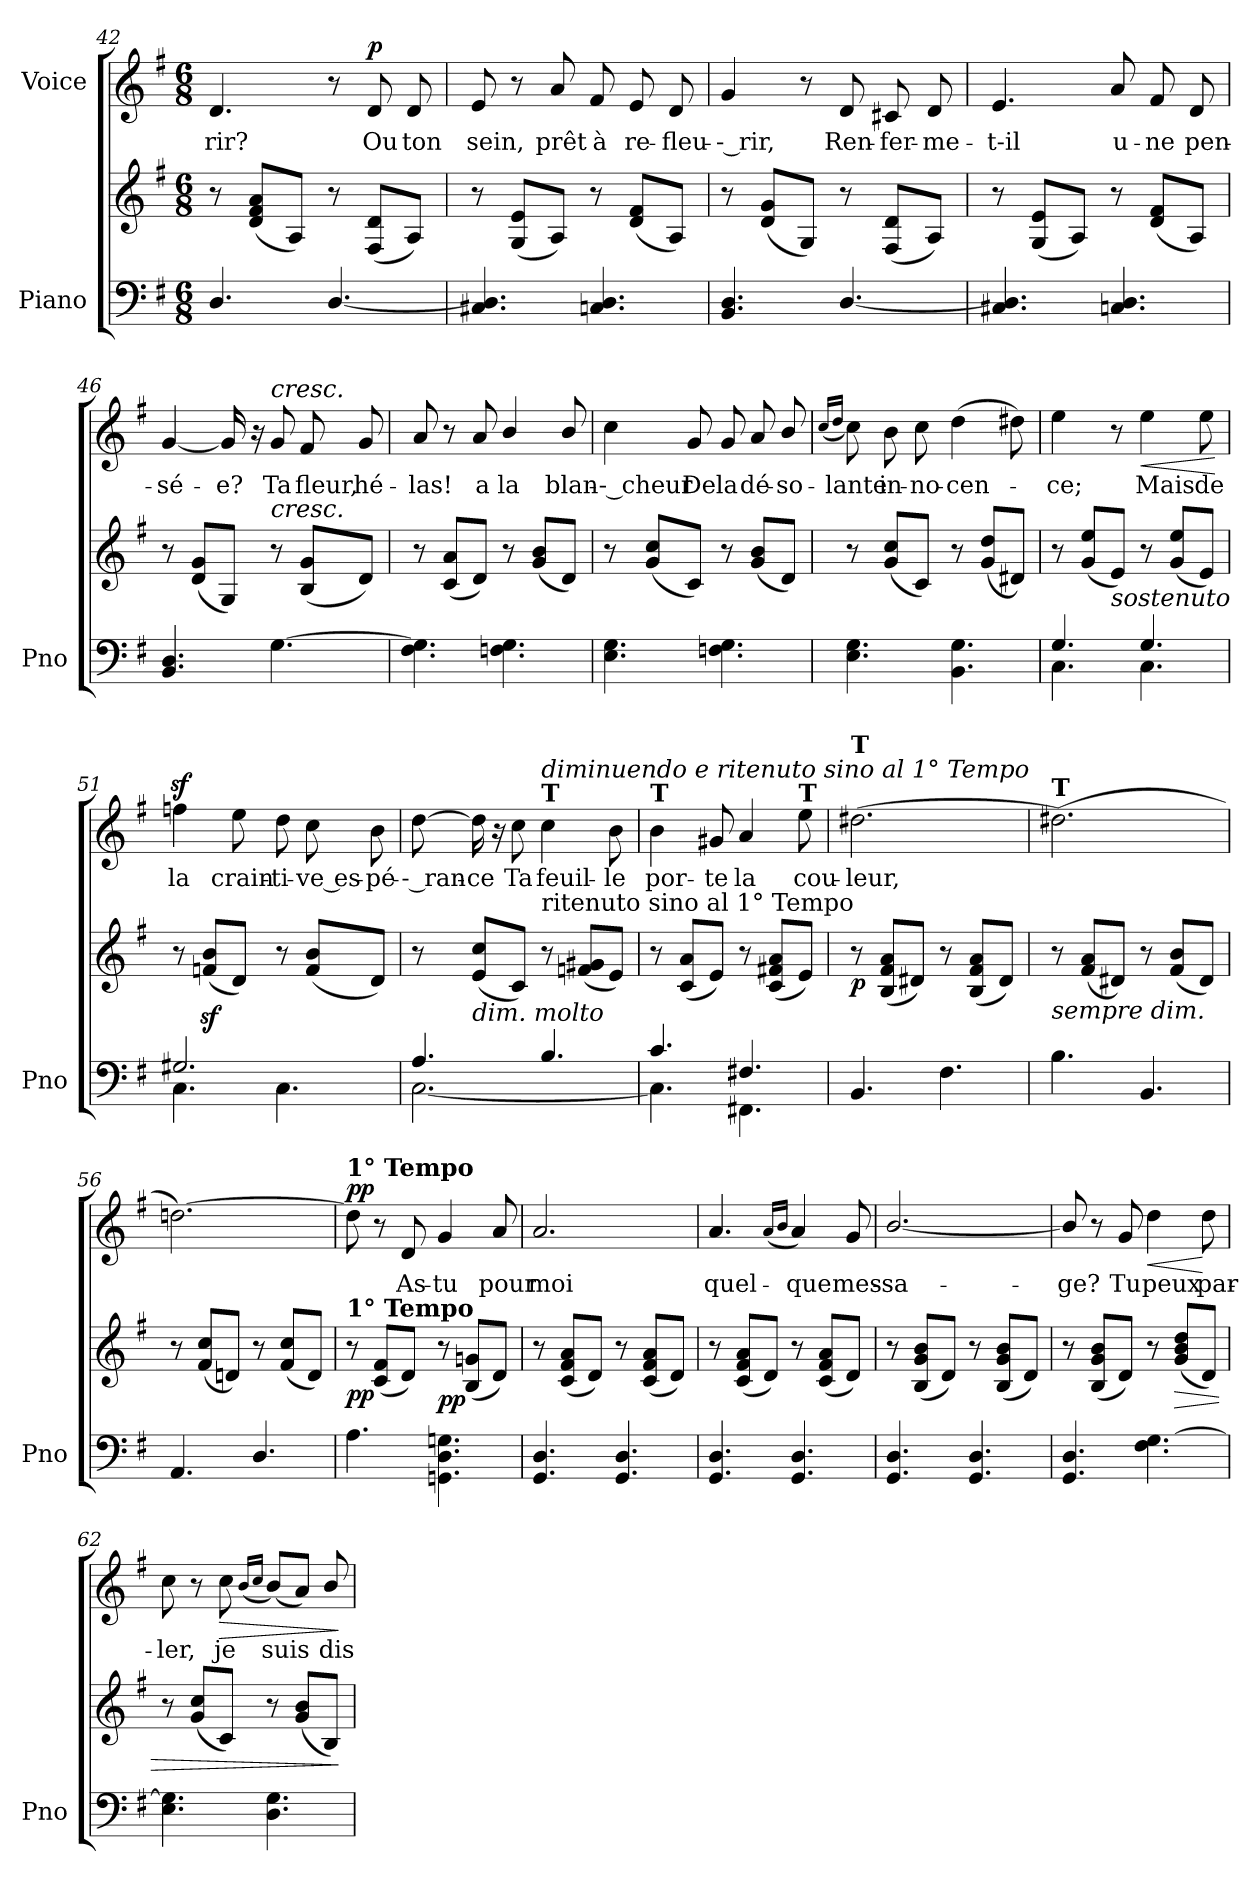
**kern	**kern	**dynam	**kern	**text	**dynam
*part2	*part2	*part2	*part1	*part1	*part1
*staff3	*staff2	*staff2/3	*staff1	*staff1	*staff1
*I"Piano	*	*	*I"Voice	*	*
*I'Pno	*	*	*	*	*
*clefF4	*clefG2	*	*clefG2	*	*
*k[f#]	*k[f#]	*	*k[f#]	*	*
*M6/8	*M6/8	*	*M6/8	*	*
=42	=42	=42	=42	=42	=42
!	!	!	!	!LO:LY:b	!
4.D/	8r	.	4.d/	-rir?	.
.	(<8d/ 8f#/ 8a/L	.	.	.	.
.	8A/J)	.	.	.	.
[4.D/	8r	.	8r	.	.
!	!	!	!	!LO:LY:b	!LO:DY:a
.	(<8F#/ 8d/L	.	8d/	Ou	p
!	!	!	!	!LO:LY:b	!
.	8A/J)	.	8d/	ton	.
=43	=43	=43	=43	=43	=43
!	!	!	!	!LO:LY:b	!
4.C#X/ 4.D/]	8r	.	8e/	sein,	.
.	(<8G/ 8e/L	.	8r	.	.
!	!	!	!	!LO:LY:b	!
.	8A/J)	.	8a/	prêt	.
!	!	!	!	!LO:LY:b	!
4.Cn/ 4.D/	8r	.	8f#/	à	.
!	!	!	!	!LO:LY:b	!
.	(<8d/ 8f#/L	.	8e/	re-	.
!	!	!	!	!LO:LY:b	!
.	8A/J)	.	8d/	-fleu-	.
!!LO:LB:g=z
=44	=44	=44	=44	=44	=44
!	!	!	!	!LO:LY:b	!
4.BB/ 4.D/	8r	.	4g/	-- rir,	.
.	(<8d/ 8g/L	.	.	.	.
.	8G/J)	.	8r	.	.
!	!	!	!	!LO:LY:b	!
[4.D/	8r	.	8d/	Ren-	.
!	!	!	!	!LO:LY:b	!
.	(<8F#/ 8d/L	.	8c#X/	-fer-	.
!	!	!	!	!LO:LY:b	!
.	8A/J)	.	8d/	-me-	.
=45	=45	=45	=45	=45	=45
!	!	!	!	!LO:LY:b	!
4.C#X/ 4.D/]	8r	.	4.e/	-t-il	.
.	(<8G/ 8e/L	.	.	.	.
.	8A/J)	.	.	.	.
!	!	!	!	!LO:LY:b	!
4.Cn/ 4.D/	8r	.	8a/	u-	.
!	!	!	!	!LO:LY:b	!
.	(<8d/ 8f#/L	.	8f#/	-ne	.
!	!	!	!	!LO:LY:b	!
.	8A/J)	.	8d/	pen-	.
=46	=46	=46	=46	=46	=46
!	!	!	!	!LO:LY:b	!
4.BB/ 4.D/	8r	.	[4g/	-sé-	.
.	(<8d/ 8g/L	.	.	.	.
!	!	!	!	!LO:LY:b	!
.	8G/J)	.	16g/]	-e?	.
.	.	.	16r	.	.
!	!	!	!LO:TX:a:i:t=cresc.	!	!
!	!LO:TX:a:i:t=cresc.	!	!	!	!
!	!	!	!	!LO:LY:b	!
[4.G\	8r	.	8g/	Ta	.
!	!	!	!	!LO:LY:b	!
.	(<8B/ 8g/L	.	8f#/	fleur,	.
!	!	!	!	!LO:LY:b	!
.	8d/J)	.	8g/	hé-	.
=47	=47	=47	=47	=47	=47
!	!	!	!	!LO:LY:b	!
4.F#\ 4.G\]	8r	.	8a/	-las!	.
.	(<8c/ 8a/L	.	8r	.	.
!	!	!	!	!LO:LY:b	!
.	8d/J)	.	8a/	a	.
!	!	!	!	!LO:LY:b	!
4.Fn\ 4.G\	8r	.	4b/	la	.
.	(<8g/ 8b/L	.	.	.	.
!	!	!	!	!LO:LY:b	!
.	8d/J)	.	8b/	blan-	.
!!LO:LB:g=z
=48	=48	=48	=48	=48	=48
!	!	!	!	!LO:LY:b	!
4.E\ 4.G\	8r	.	4cc\	-- cheur	.
.	(<8g/ 8cc/L	.	.	.	.
!	!	!	!	!LO:LY:b	!
.	8c/J)	.	8g/	De	.
!	!	!	!	!LO:LY:b	!
4.Fn\ 4.G\	8r	.	8g/	la	.
!	!	!	!	!LO:LY:b	!
.	(<8g/ 8b/L	.	8a/	dé-	.
!	!	!	!	!LO:LY:b	!
.	8d/J)	.	8b/	-so-	.
=49	=49	=49	=49	=49	=49
.	.	.	(<16qcc/LL	.	.
.	.	.	16qdd/JJ	.	.
!	!	!	!	!LO:LY:b	!
4.E\ 4.G\	8r	.	8cc\)	-lante	.
!	!	!	!	!LO:LY:b	!
.	(<8g/ 8cc/L	.	8b\	in-	.
!	!	!	!	!LO:LY:b	!
.	8c/J)	.	8cc\	-no-	.
!	!	!	!	!LO:LY:b	!
4.BB\ 4.G\	8r	.	(>4dd\	-cen-	.
.	(<8g/ 8dd/L	.	.	.	.
.	8d#X/J)	.	8dd#X\)	.	.
=50	=50	=50	=50	=50	=50
*^	*	*	*	*	*
!	!	!	!	!	!LO:LY:b	!
4.G/	4.C\	8r	.	4ee\	-ce;	.
.	.	(<8g/ 8ee/L	.	.	.	.
!	!	!LO:TX:b:i:t=sostenuto	!	!	!	!
.	.	8e/J)	.	8r	.	.
!	!	!	!	!	!LO:LY:b	!LO:HP:b
4.G/	4.C\	8r	.	4ee\	Mais	<
.	.	(<8g/ 8ee/L	.	.	.	.
!	!	!	!	!	!LO:LY:b	!
.	.	8e/J)	.	8ee\	de	.
*v	*v	*	*	*	*	*
.	.	.	.	.	[
=51	=51	=51	=51	=51	=51
*^	*	*	*	*	*
!	!	!	!	!	!LO:LY:b	!
2.G#X/	4.C\	8r	.	4ffnz>\	la	.
.	.	(<8fn/z> 8b/z>L	.	.	.	.
!	!	!	!	!	!LO:LY:b	!
.	.	8d/J)	.	8ee\	crain-	.
!	!	!	!	!	!LO:LY:b	!
.	4.C\	8r	.	8dd\	-ti-	.
!	!	!	!	!	!LO:LY:b	!
.	.	(<8f/ 8b/L	.	8cc\	-ve es-	.
!	!	!	!	!	!LO:LY:b	!
.	.	8d/J)	.	8b\	-pé-	.
!!LO:LB:g=z
=52	=52	=52	=52	=52	=52	=52
!	!	!	!	!	!LO:LY:b	!
4.A/	[2.C\	8r	.	[8dd\	-- ran-	.
!	!	!LO:TX:b:i:t=dim. molto	!	!	!	!
!	!	!	!	!	!LO:LY:b	!
.	.	(<8e/ 8cc/L	.	16dd\]	-ce	.
.	.	.	.	16r	.	.
!	!	!	!	!	!LO:LY:b	!
.	.	8c/J)	.	8cc\	Ta	.
!	!	!	!	!LO:TX:a:B:t=T	!	!
!	!	!	!	!LO:TX:a:i:t=diminuendo e ritenuto sino al 1° Tempo	!	!
!	!	!LO:TX:a:t=ritenuto sino al 1° Tempo	!	!	!	!
!	!	!	!	!	!LO:LY:b	!
4.B/	.	8r	.	4cc\	feuil-	.
.	.	(<8fn/ 8g#X/L	.	.	.	.
!	!	!	!	!	!LO:LY:b	!
.	.	8e/J)	.	8b\	-le	.
=53	=53	=53	=53	=53	=53	=53
!	!	!	!	!LO:TX:a:B:t=T	!	!
!	!	!	!	!	!LO:LY:b	!
4.c/	4.C\]	8r	.	4b\	por-	.
.	.	(<8c/ 8a/L	.	.	.	.
!	!	!	!	!	!LO:LY:b	!
.	.	8e/J)	.	8g#X/	-te	.
!	!	!	!	!	!LO:LY:b	!
4.F#X/	4.FF#X\	8r	.	4a/	la	.
.	.	(<8c/ 8f#X/ 8a/L	.	.	.	.
!	!	!	!	!LO:TX:a:B:t=T	!	!
!	!	!	!	!	!LO:LY:b	!
.	.	8e/J)	.	8ee\	cou-	.
*v	*v	*	*	*	*	*
=54	=54	=54	=54	=54	=54
!	!	!	!LO:TX:a:B:t=T	!	!
!	!	!LO:DY:b	!	!LO:LY:b	!
4.BB/	8r	p	[2.dd#X\	-leur,	.
.	(<8B/ 8f#/ 8a/L	.	.	.	.
.	8d#X/J)	.	.	.	.
4.F#\	8r	.	.	.	.
.	(<8B/ 8f#/ 8a/L	.	.	.	.
.	8d#/J)	.	.	.	.
=55	=55	=55	=55	=55	=55
!	!	!	!LO:TX:a:B:t=T	!	!
!	!LO:TX:b:i:t=sempre dim.	!	!	!	!
4.B\	8r	.	(>2.dd#X\]	.	.
.	(<8f#/ 8a/L	.	.	.	.
.	8d#X/J)	.	.	.	.
4.BB/	8r	.	.	.	.
.	(<8f#/ 8b/L	.	.	.	.
.	8d#/J)	.	.	.	.
=56	=56	=56	=56	=56	=56
4.AA/	8r	.	[2.ddn\)	.	.
.	(<8f#/ 8cc/L	.	.	.	.
.	8dn/J)	.	.	.	.
4.D/	8r	.	.	.	.
.	(<8f#/ 8cc/L	.	.	.	.
.	8d/J)	.	.	.	.
!!LO:PB:g=z
=57	=57	=57	=57	=57	=57
!	!	!	!LO:TX:a:B:t=1° Tempo	!	!
!	!LO:TX:a:B:t=1° Tempo	!	!	!	!
!	!	!LO:DY:b	!	!	!LO:DY:a
4.A\	8r	pp	8ddn\]	.	pp
.	(<8c/ 8f#/L	.	8r	.	.
!	!	!	!	!LO:LY:b	!
.	8d/J)	.	8d/	As-	.
!	!	!LO:DY:b	!	!LO:LY:b	!
4.GGn\ 4.D\ 4.Gn\	8r	pp	4g/	-tu	.
.	(<8B/ 8gn/L	.	.	.	.
!	!	!	!	!LO:LY:b	!
.	8d/J)	.	8a/	pour	.
=58	=58	=58	=58	=58	=58
!	!	!	!	!LO:LY:b	!
4.GG/ 4.D/	8r	.	2.a/	moi	.
.	(<8c/ 8f#/ 8a/L	.	.	.	.
.	8d/J)	.	.	.	.
4.GG/ 4.D/	8r	.	.	.	.
.	(<8c/ 8f#/ 8a/L	.	.	.	.
.	8d/J)	.	.	.	.
=59	=59	=59	=59	=59	=59
!	!	!	!	!LO:LY:b	!
4.GG/ 4.D/	8r	.	4.a/	quel-	.
.	(<8c/ 8f#/ 8a/L	.	.	.	.
.	8d/J)	.	.	.	.
.	.	.	(<16qa/LL	.	.
.	.	.	16qb/JJ	.	.
!	!	!	!	!LO:LY:b	!
4.GG/ 4.D/	8r	.	4a/)	-que	.
.	(<8c/ 8f#/ 8a/L	.	.	.	.
!	!	!	!	!LO:LY:b	!
.	8d/J)	.	8g/	mes-	.
=60	=60	=60	=60	=60	=60
!	!	!	!	!LO:LY:b	!
4.GG/ 4.D/	8r	.	[2.b/	-sa-	.
.	(<8B/ 8g/ 8b/L	.	.	.	.
.	8d/J)	.	.	.	.
4.GG/ 4.D/	8r	.	.	.	.
.	(<8B/ 8g/ 8b/L	.	.	.	.
.	8d/J)	.	.	.	.
=61	=61	=61	=61	=61	=61
!	!	!	!	!LO:LY:b	!
4.GG/ 4.D/	8r	.	8b/]	-ge?	.
.	(<8B/ 8g/ 8b/L	.	8r	.	.
!	!	!	!	!LO:LY:b	!
.	8d/J)	.	8g/	Tu	.
!	!	!	!	!LO:LY:b	!LO:HP:b
4.F#\ [4.G\	8r	.	4dd\	peux	<
!	!	!LO:HP:b	!	!	!
.	(<8g/ 8b/ 8dd/L	>	.	.	.
!	!	!	!	!LO:LY:b	!
.	8d/J)	.	8dd\	par-	[
=62	=62	=62	=62	=62	=62
!	!	!	!	!LO:LY:b	!
4.E\ 4.G\]	8r	.	8cc\	-ler,	.
.	(<8g/ 8cc/L	.	8r	.	.
!	!	!	!	!LO:LY:b	!LO:HP:b
.	8c/J)	.	8cc\	je	>
.	.	.	(<16qb/LL	.	.
.	.	.	16qcc/JJ	.	.
!	!	!	!	!LO:LY:b	!
4.D\ 4.G\	8r	.	(<8b/L)	suis	.
.	(<8g/ 8b/L	.	8a/J)	.	.
!	!	!	!	!LO:LY:b	!
.	8B/J)	.	8b/	dis-	.
.	.	]	.	.	]
=	=	=	=	=	=
*-	*-	*-	*-	*-	*-
